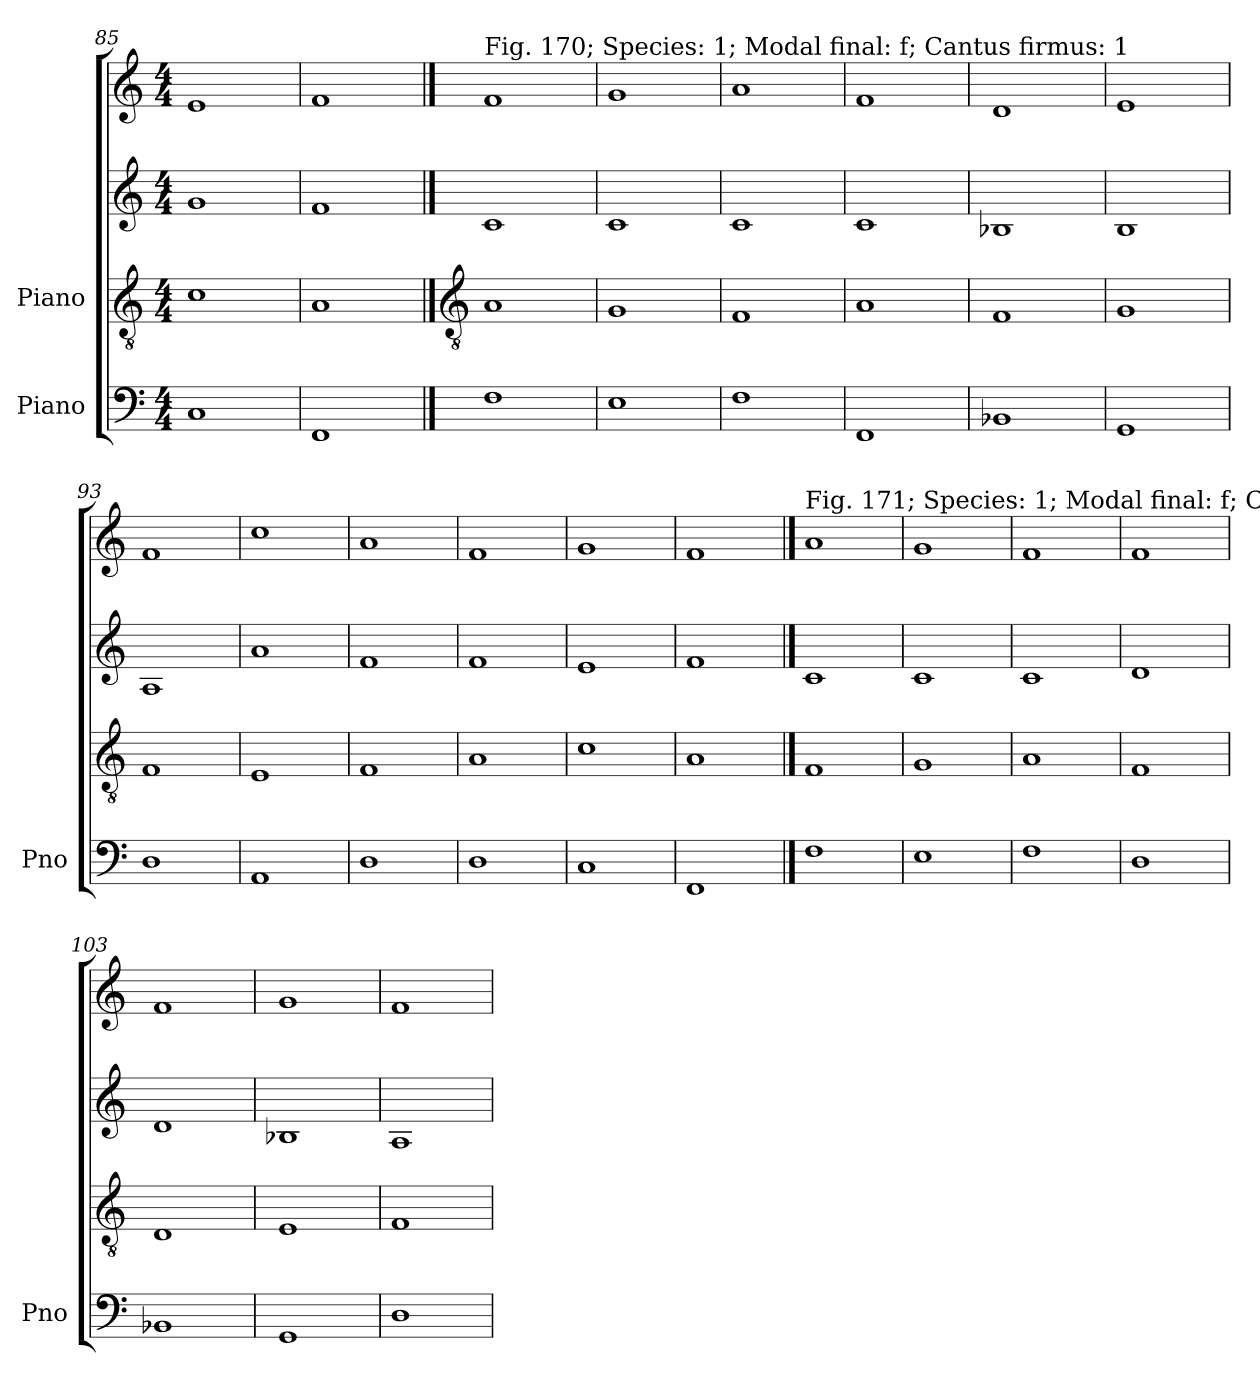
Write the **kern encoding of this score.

**kern	**kern	**kern	**kern
*part4	*part3	*part2	*part1
*staff4	*staff3	*staff2	*staff1
*I"Piano	*I"Piano	*	*
*I'Pno	*	*	*
*clefF4	*clefGv2	*clefG2	*clefG2
*k[]	*k[]	*k[]	*k[]
*M4/4	*M4/4	*M4/4	*M4/4
=85	=85	=85	=85
1C	1c	1g	1e
=86	=86	=86	=86
1FF	1A	1f	1f
!!LO:LB:g=z
==87	==87	==87	==87
*	*clefGv2	*	*
!	!	!	!LO:TX:a:t=Fig. 170; Species&colon; 1; Modal final&colon; f; Cantus firmus&colon; 1
1F	1A	1c	1f
=88	=88	=88	=88
1E	1G	1c	1g
=89	=89	=89	=89
1F	1F	1c	1a
=90	=90	=90	=90
1FF	1A	1c	1f
=91	=91	=91	=91
1BB-X	1F	1B-X	1d
=92	=92	=92	=92
1GG	1G	1B	1e
=93	=93	=93	=93
1D	1F	1A	1f
=94	=94	=94	=94
1AA	1E	1a	1cc
=95	=95	=95	=95
1D	1F	1f	1a
=96	=96	=96	=96
1D	1A	1f	1f
=97	=97	=97	=97
1C	1c	1e	1g
=98	=98	=98	=98
1FF	1A	1f	1f
!!LO:PB:g=z
==99	==99	==99	==99
!	!	!	!LO:TX:a:t=Fig. 171; Species&colon; 1; Modal final&colon; f; Cantus firmus&colon; 3
1F	1F	1c	1a
=100	=100	=100	=100
1E	1G	1c	1g
=101	=101	=101	=101
1F	1A	1c	1f
=102	=102	=102	=102
1D	1F	1d	1f
=103	=103	=103	=103
1BB-X	1D	1d	1f
=104	=104	=104	=104
1GG	1E	1B-X	1g
=105	=105	=105	=105
1D	1F	1A	1f
=	=	=	=
*-	*-	*-	*-
